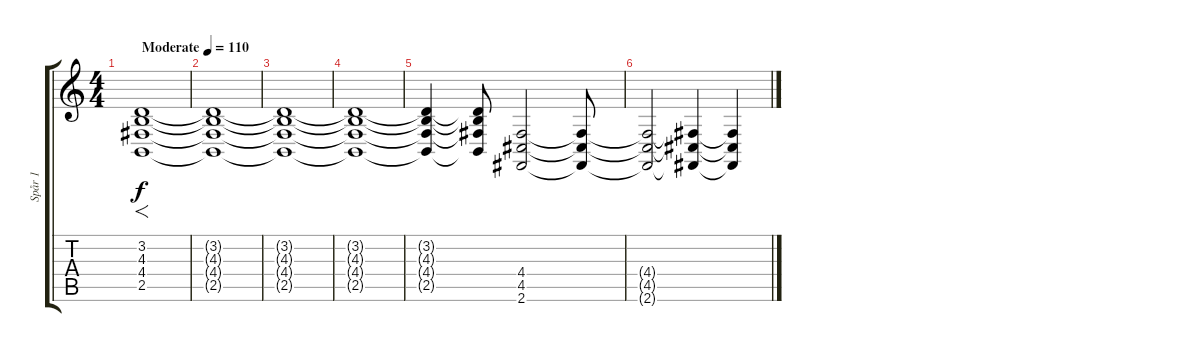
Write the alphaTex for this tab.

\track ("Spår 1" "Spår 1") {instrument churchorgan}
\staff {score tabs}
\tuning (E4 B3 G3 D3 A2 E2) {hide}
\ts (4 4)
\tempo (110 "Moderate")
\clef g2
\ks c
(3.2 4.3 4.4 2.5).1{f dy f instrument churchorgan} |
(3.2{t} 4.3{t} 4.4{t} 2.5{t}).1 |
(3.2{t} 4.3{t} 4.4{t} 2.5{t}).1 |
(3.2{t} 4.3{t} 4.4{t} 2.5{t}).1 |
(3.2{t} 4.3{t} 4.4{t} 2.5{t}).4 (3.2{t} 4.3{t} 4.4{t} 2.5{t}).8 (4.4 4.5 2.6).2 (4.4{t} 4.5{t} 2.6{t}).8 |
(4.4{t} 4.5{t} 2.6{t}).2 (4.4{t} 4.5{t} 2.6{t}).4 (4.4{t} 4.5{t} 2.6{t}).4
